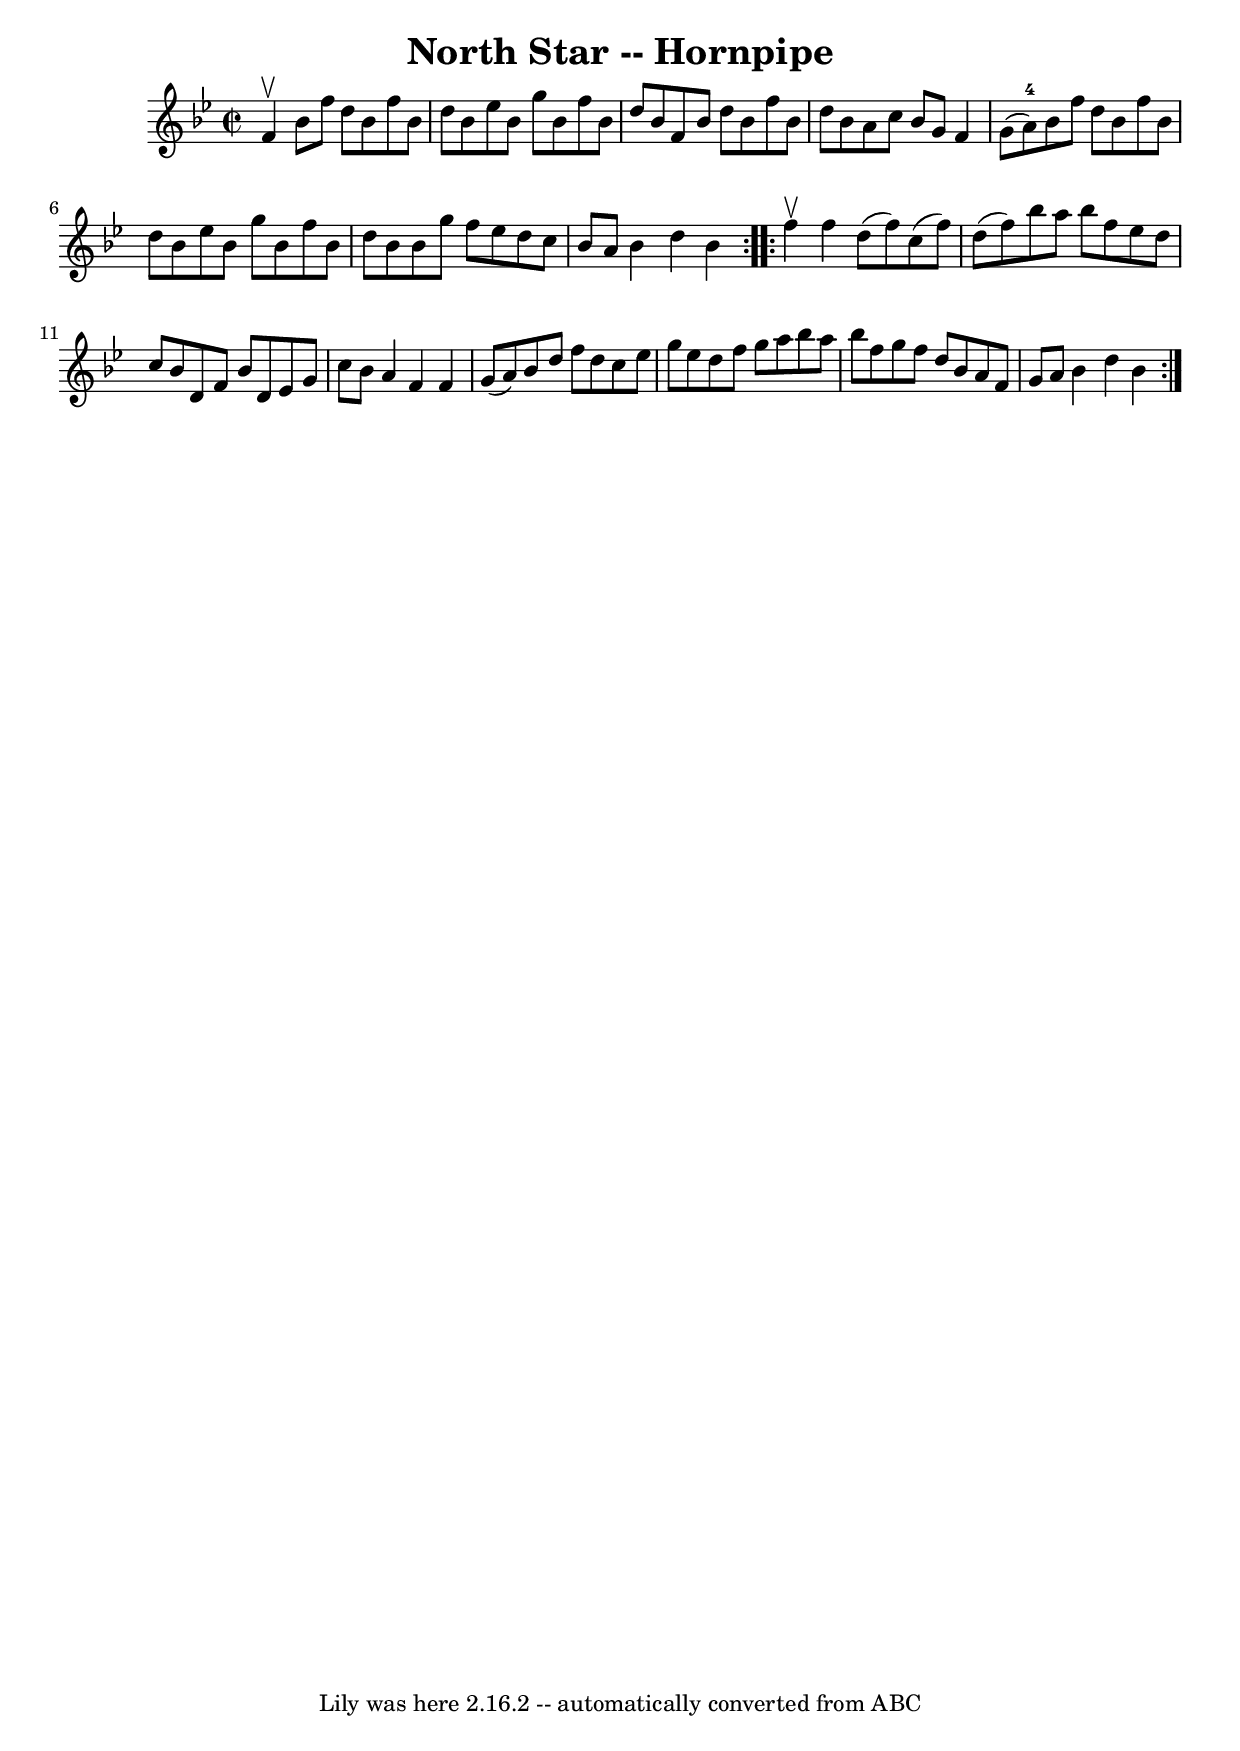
\version "2.7.40"
\include "Mammoth.ily"
\header {
	%% book = "Cole's 1000 Fiddle Tunes"
	crossRefNumber = "1"
	footnotes = ""
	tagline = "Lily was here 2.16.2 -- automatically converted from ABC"
	title = "North Star -- Hornpipe"
}
voicedefault =  {
\set Score.defaultBarType = "empty"

\repeat volta 2 {
\override Staff.TimeSignature #'style = #'C
 \time 2/2 \key bes \major f'4^\upbow |
 bes'8 f''8 d''8    
bes'8 f''8 bes'8 d''8 bes'8  |
 ees''8 bes'8 g''8    
bes'8 f''8 bes'8 d''8 bes'8  |
 f'8 bes'8 d''8    
bes'8 f''8 bes'8 d''8 bes'8  |
 a'8 c''8 bes'8 g'8 
 f'4 g'8 (a'8-4) |
 bes'8 f''8 d''8 bes'8    
f''8 bes'8 d''8 bes'8  |
 ees''8 bes'8 g''8 bes'8    
f''8 bes'8 d''8 bes'8  |
 bes'8 g''8 f''8 ees''8    
d''8 c''8 bes'8 a'8  |
 bes'4 d''4 bes'4  }     
\repeat volta 2 { f''4^\upbow |
 f''4 d''8 (f''8) c''8 (
 f''8) d''8 (f''8) |
 bes''8 a''8 bes''8 f''8    
ees''8 d''8 c''8 bes'8  |
 d'8 f'8 bes'8 d'8 ees'8 
 g'8 c''8 bes'8  |
 a'4 f'4 f'4 g'8 (a'8) 
|
 bes'8 d''8 f''8 d''8 c''8 ees''8 g''8 ees''8  
|
 d''8 f''8 g''8 a''8 bes''8 a''8 bes''8 f''8  
|
 g''8 f''8 d''8 bes'8 a'8 f'8 g'8 a'8  |
  
 bes'4 d''4 bes'4  }   
}

\score{
    <<

	\context Staff="default"
	{
	    \voicedefault 
	}

    >>
	\layout {
	}
	\midi {}
}
